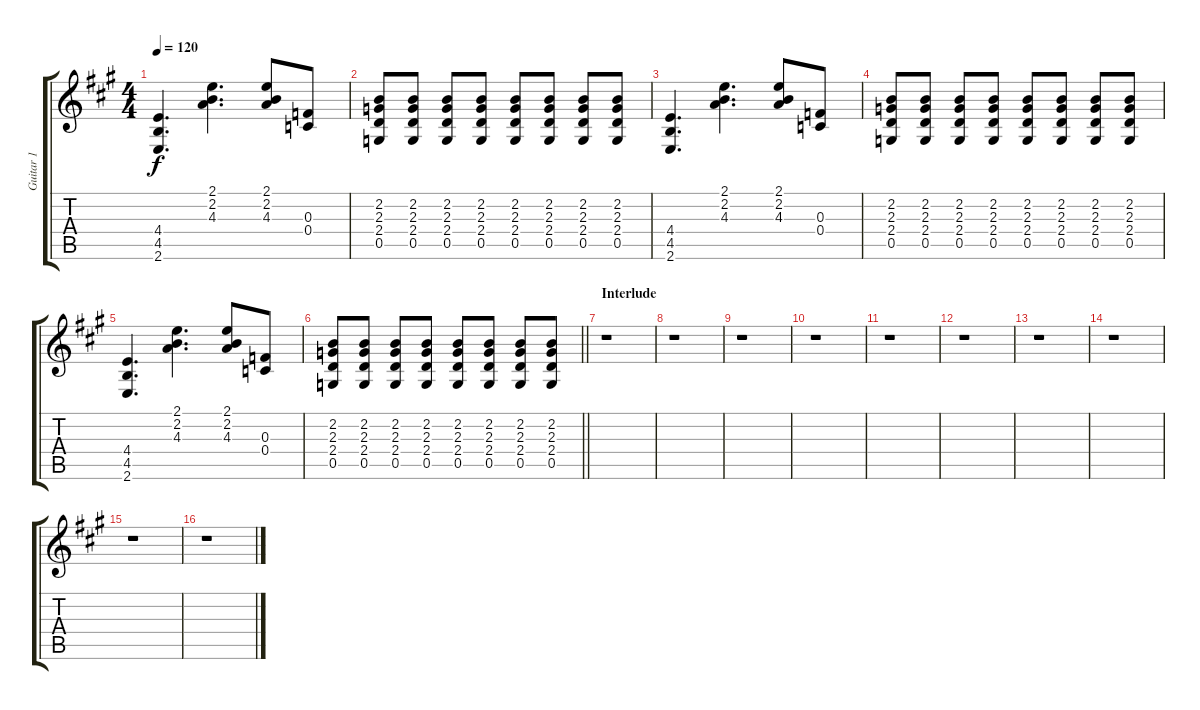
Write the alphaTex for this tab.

\track ("Guitar 1" "Guitar 1") {instrument electricguitarclean}
\staff {score tabs}
\tuning (D4 A3 F3 C3 G2 D2) {hide}
\ts (4 4)
\tempo 120
\clef g2
\ks a
(4.4 4.5 2.6).4{d dy f} (2.1 2.2 4.3).4{d} (2.1 2.2 4.3).8 (0.3 0.4).8 |
(2.2 2.3 2.4 0.5).8 (2.2 2.3 2.4 0.5).8 (2.2 2.3 2.4 0.5).8 (2.2 2.3 2.4 0.5).8 (2.2 2.3 2.4 0.5).8 (2.2 2.3 2.4 0.5).8 (2.2 2.3 2.4 0.5).8 (2.2 2.3 2.4 0.5).8 |
(4.4 4.5 2.6).4{d} (2.1 2.2 4.3).4{d} (2.1 2.2 4.3).8 (0.3 0.4).8 |
(2.2 2.3 2.4 0.5).8 (2.2 2.3 2.4 0.5).8 (2.2 2.3 2.4 0.5).8 (2.2 2.3 2.4 0.5).8 (2.2 2.3 2.4 0.5).8 (2.2 2.3 2.4 0.5).8 (2.2 2.3 2.4 0.5).8 (2.2 2.3 2.4 0.5).8 |
(4.4 4.5 2.6).4{d} (2.1 2.2 4.3).4{d} (2.1 2.2 4.3).8 (0.3 0.4).8 |
\barLineRight lightlight
(2.2 2.3 2.4 0.5).8 (2.2 2.3 2.4 0.5).8 (2.2 2.3 2.4 0.5).8 (2.2 2.3 2.4 0.5).8 (2.2 2.3 2.4 0.5).8 (2.2 2.3 2.4 0.5).8 (2.2 2.3 2.4 0.5).8 (2.2 2.3 2.4 0.5).8 |
\section ("" "Interlude")
r.1 |
r.1 |
r.1 |
r.1 |
r.1 |
r.1 |
r.1 |
r.1 |
r.1 |
r.1
